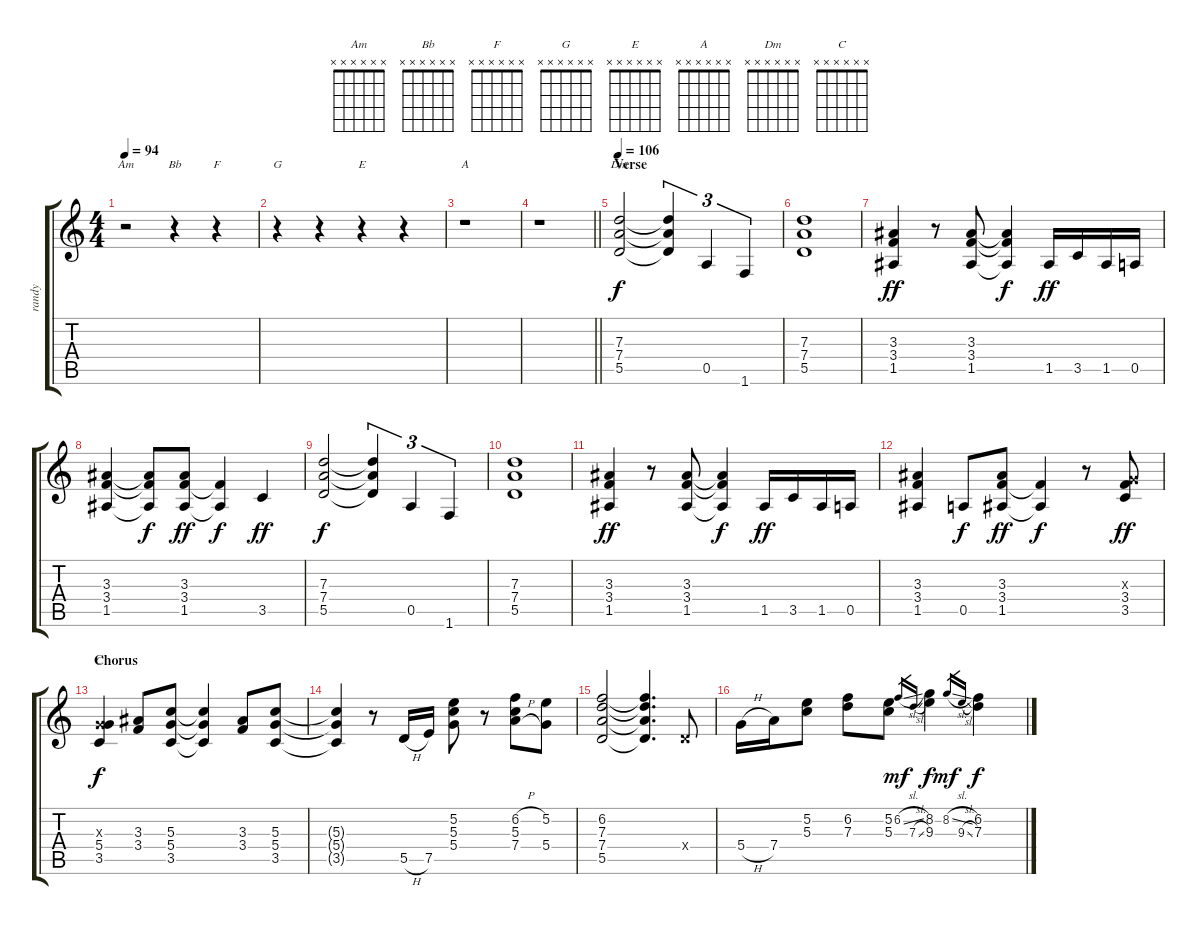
\track ("randy" "randy") {instrument distortionguitar}
\staff {score tabs}
\tuning (E4 B3 G3 D3 A2 E2) {hide}
\chord ("Am" x x x x x x)
\chord ("Bb" x x x x x x)
\chord ("F" x x x x x x)
\chord ("G" x x x x x x)
\chord ("E" x x x x x x)
\chord ("A" x x x x x x)
\chord ("Dm" x x x x x x)
\chord ("C" x x x x x x)
\ts (4 4)
\tempo 94
\clef g2
\ks c
r.2{ch "Am" dy f} r.4{ch "Bb"} r.4{ch "F"} |
r.4{ch "G"} r.4 r.4{ch "E"} r.4 |
r.1{ch "A"} |
\barLineRight lightlight
r.1 |
\section ("" "Verse")
\tempo 106
(7.3 7.4 5.5).2{ch "Dm"} (7.3{t} 7.4{t} 5.5{t}).4{tu (3 2)} 0.5.4{tu (3 2)} 1.6.4{tu (3 2)} |
(7.3 7.4 5.5).1 |
(3.3 3.4 1.5).4{dy ff} r.8 (3.3 3.4 1.5).8 (3.3{t} 3.4{t} 1.5{t}).4{dy f} 1.5.16{dy ff} 3.5.16 1.5.16 0.5.16 |
(3.3 3.4 1.5).4 (3.3{t} 3.4{t} 1.5{t}).8{dy f} (3.3 3.4 1.5).8{dy ff} (3.4{t} 1.5{t}).4{dy f} 3.5.4{dy ff} |
(7.3 7.4 5.5).2{dy f} (7.3{t} 7.4{t} 5.5{t}).4{tu (3 2)} 0.5.4{tu (3 2)} 1.6.4{tu (3 2)} |
(7.3 7.4 5.5).1 |
(3.3 3.4 1.5).4{dy ff} r.8 (3.3 3.4 1.5).8 (3.3{t} 3.4{t} 1.5{t}).4{dy f} 1.5.16{dy ff} 3.5.16 1.5.16 0.5.16 |
(3.3 3.4 1.5).4 0.5.8{dy f} (3.3 3.4 1.5).8{dy ff} (3.4{t} 1.5{t}).4{dy f} r.8 (0.3{x} 3.4 3.5).8{dy ff} |
\section ("" "Chorus")
(0.3{x} 5.4 3.5).4{ch "C" dy f} (3.3 3.4).8 (5.3 5.4 3.5).8 (5.3{t} 5.4{t} 3.5{t}).4 (3.3 3.4).8 (5.3 5.4 3.5).8 |
(5.3{t} 5.4{t} 3.5{t}).4 r.8 5.5{h}.16 7.5.16 (5.2 5.3 5.4).8 r.8 (6.2{h} 5.3 7.4{h}).8 (5.2 5.4).8 |
(6.2 7.3 7.4 5.5).2 (6.2{t} 7.3{t} 7.4{t} 5.5{t}).4{d} 0.4{x}.8 |
5.4{h}.16 7.4.16 (5.2 5.3).8 (6.2 7.3).8 (5.2 5.3).8 6.2{sl}.16{gr dy mf} 7.3{sl}.16{gr} (8.2 9.3).4{dy f} 8.2{sl}.16{gr dy mf} 9.3{sl}.16{gr} (6.2 7.3).4{dy f}
